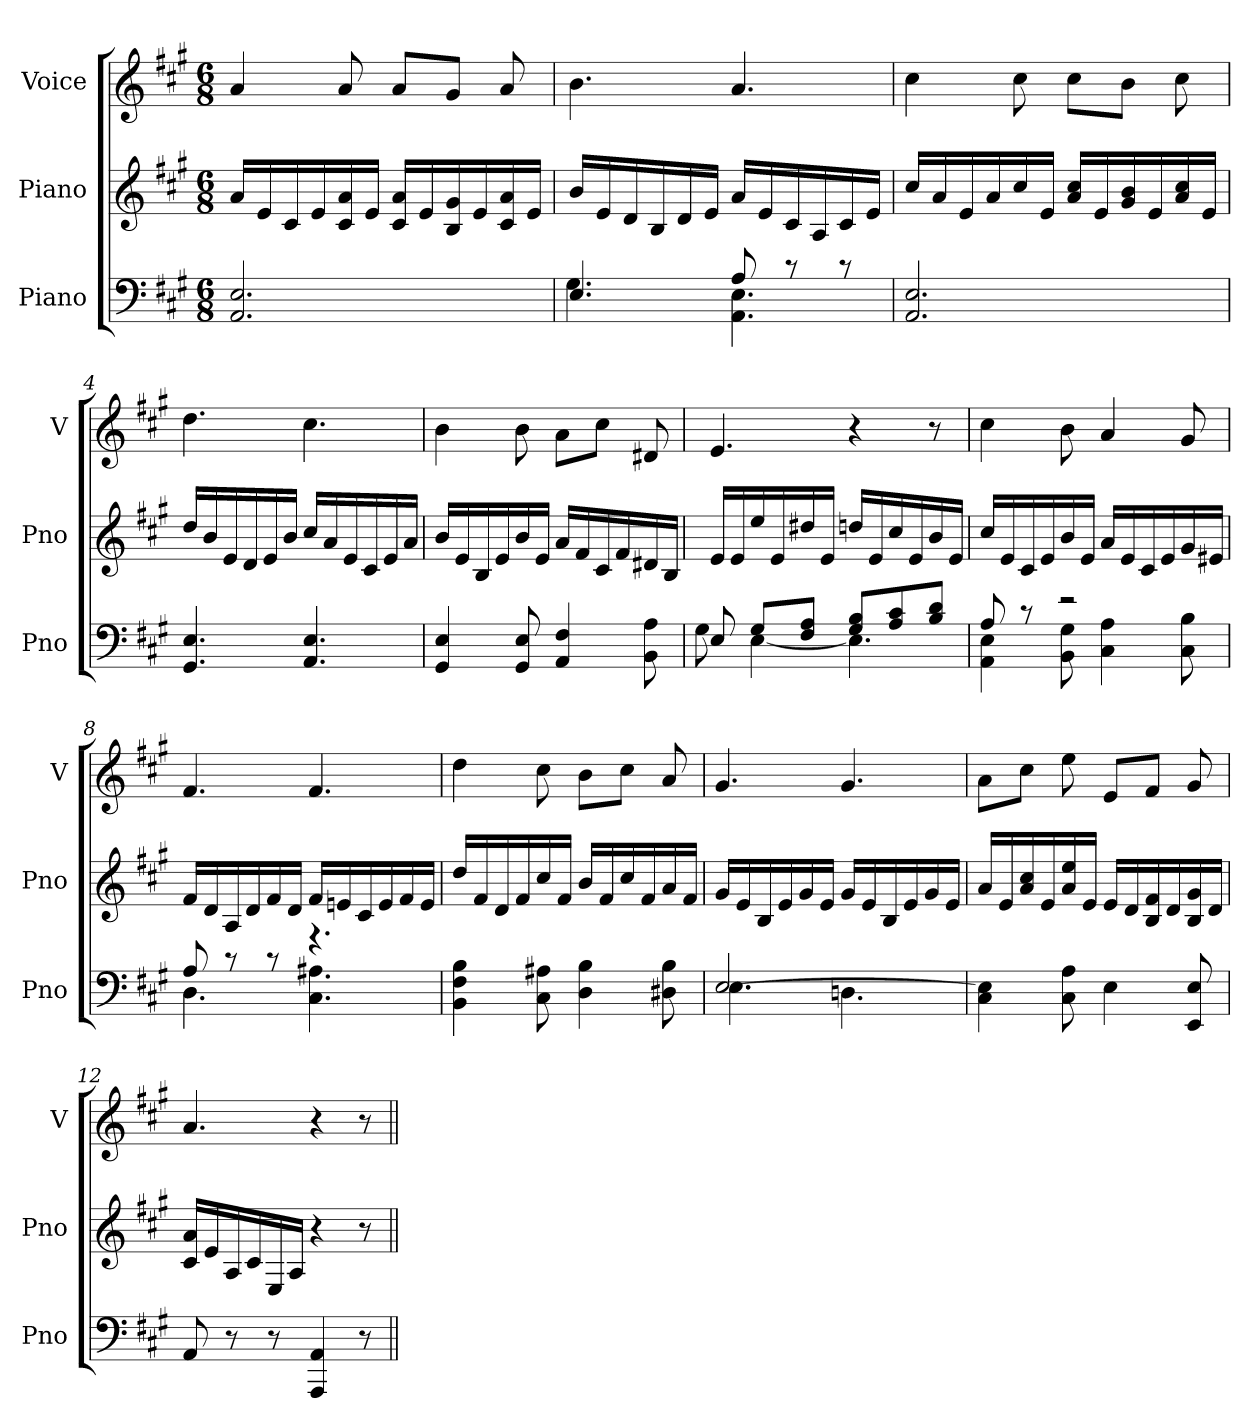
**kern	**kern	**kern
*part3	*part2	*part1
*staff3	*staff2	*staff1
*I"Piano	*I"Piano	*I"Voice
*I'Pno	*I'Pno	*I'V
*clefF4	*clefG2	*clefG2
*k[f#c#g#]	*k[f#c#g#]	*k[f#c#g#]
*M6/8	*M6/8	*M6/8
*MM84	*MM84	*MM84
=1	=1	=1
2.AA/ 2.E/	16a/LL	4a/
.	16e/	.
.	16c#/	.
.	16e/	.
.	16c#/ 16a/	8a/
.	16e/JJ	.
.	16c#/ 16a/LL	8a/L
.	16e/	.
.	16B/ 16g#/	8g#/J
.	16e/	.
.	16c#/ 16a/	8a/
.	16e/JJ	.
=2	=2	=2
*^	*	*
4.E/	4.G#\	16b/LL	4.b\
.	.	16e/	.
.	.	16d/	.
.	.	16B/	.
.	.	16d/	.
.	.	16e/JJ	.
8A/	4.AA\ 4.E\	16a/LL	4.a/
.	.	16e/	.
8r	.	16c#/	.
.	.	16A/	.
8r	.	16c#/	.
.	.	16e/JJ	.
*v	*v	*	*
=3	=3	=3
2.AA/ 2.E/	16cc#/LL	4cc#\
.	16a/	.
.	16e/	.
.	16a/	.
.	16cc#/	8cc#\
.	16e/JJ	.
.	16a/ 16cc#/LL	8cc#\L
.	16e/	.
.	16g#/ 16b/	8b\J
.	16e/	.
.	16a/ 16cc#/	8cc#\
.	16e/JJ	.
!!LO:LB:g=z
=4	=4	=4
4.GG#/ 4.E/	16dd/LL	4.dd\
.	16b/	.
.	16e/	.
.	16d/	.
.	16e/	.
.	16b/JJ	.
4.AA/ 4.E/	16cc#/LL	4.cc#\
.	16a/	.
.	16e/	.
.	16c#/	.
.	16e/	.
.	16a/JJ	.
=5	=5	=5
4GG#/ 4E/	16b/LL	4b\
.	16e/	.
.	16B/	.
.	16e/	.
8GG#/ 8E/	16b/	8b\
.	16e/JJ	.
4AA/ 4F#/	16a/LL	8a\L
.	16f#/	.
.	16c#/	8cc#\J
.	16f#/	.
8BB\ 8A\	16d#X/	8d#X/
.	16B/JJ	.
=6	=6	=6
*^	*	*
8E/	8G#\	16e/LL	4.e/
.	.	16e/	.
8G#/L	[4E\	16ee/	.
.	.	16e/	.
8F#/ 8A/J	.	16dd#X/	.
.	.	16e/JJ	.
8G#/ 8B/L	4.E\]	16ddn/LL	4r
.	.	16e/	.
8A/ 8c#/	.	16cc#/	.
.	.	16e/	.
8B/ 8d/J	.	16b/	8r
.	.	16e/JJ	.
!!LO:LB:g=z
=7	=7	=7	=7
8A/	4AA\ 4E\	16cc#/LL	4cc#\
.	.	16e/	.
8r	.	16c#/	.
.	.	16e/	.
2r	8BB\ 8G#\	16b/	8b\
.	.	16e/JJ	.
.	4C#\ 4A\	16a/LL	4a/
.	.	16e/	.
.	.	16c#/	.
.	.	16e/	.
.	8C#\ 8B\	16g#/	8g#/
.	.	16e#X/JJ	.
=8	=8	=8	=8
8A/	4.D\	16f#/LL	4.f#/
.	.	16d/	.
8r	.	16A/	.
.	.	16d/	.
8r	.	16f#/	.
.	.	16d/JJ	.
4.r	4.C#\ 4.A#X\	16f#/LL	4.f#/
.	.	16en/	.
.	.	16c#/	.
.	.	16e/	.
.	.	16f#/	.
.	.	16e/JJ	.
*v	*v	*	*
=9	=9	=9
4BB\ 4F#\ 4B\	16dd/LL	4dd\
.	16f#/	.
.	16d/	.
.	16f#/	.
8C#\ 8A#X\	16cc#/	8cc#\
.	16f#/JJ	.
4D\ 4B\	16b/LL	8b\L
.	16f#/	.
.	16cc#/	8cc#\J
.	16f#/	.
8D#X\ 8B\	16a/	8a/
.	16f#/JJ	.
!!LO:LB:g=z
=10	=10	=10
*^	*	*
[2.E/	4.E\	16g#/LL	4.g#/
.	.	16e/	.
.	.	16B/	.
.	.	16e/	.
.	.	16g#/	.
.	.	16e/JJ	.
.	4.Dn\	16g#/LL	4.g#/
.	.	16e/	.
.	.	16B/	.
.	.	16e/	.
.	.	16g#/	.
.	.	16e/JJ	.
*v	*v	*	*
=11	=11	=11
4C#\ 4E\]	16a/LL	8a\L
.	16e/	.
.	16a/ 16cc#/	8cc#\J
.	16e/	.
8C#\ 8A\	16a/ 16ee/	8ee\
.	16e/JJ	.
4E\	16e/LL	8e/L
.	16d/	.
.	16B/ 16f#/	8f#/J
.	16d/	.
8EE/ 8E/	16B/ 16g#/	8g#/
.	16d/JJ	.
=12	=12	=12
8AA/	16c#/ 16a/LL	4.a/
.	16e/	.
8r	16A/	.
.	16c#/	.
8r	16E/	.
.	16A/JJ	.
4AAA/ 4AA/	4r	4r
8r	8r	8r
=||	=||	=||
*-	*-	*-
